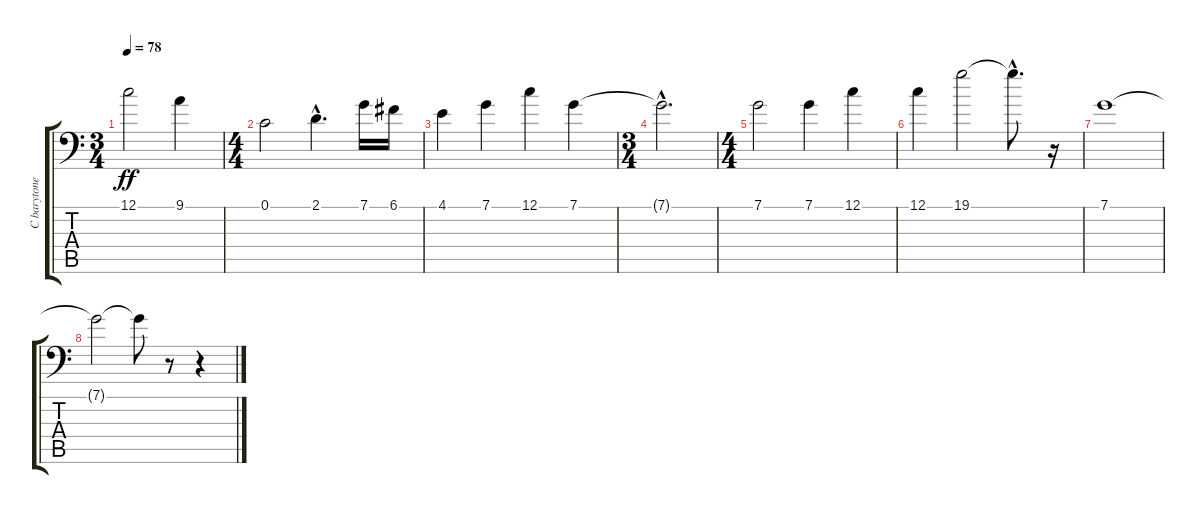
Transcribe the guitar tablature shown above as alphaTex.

\track ("C barytone" "C barytone") {instrument electricbassfinger}
\staff {score tabs}
\tuning (C3 G2 D2 A1 E1 B0) {hide}
\ts (3 4)
\tempo 78
\clef f4
\ks c
12.1.2{dy ff} 9.1.4 |
\ts (4 4)
0.1.2 2.1{hac}.4{d} 7.1.16 6.1.16 |
4.1.4 7.1.4 12.1.4 7.1.4 |
\ts (3 4)
7.1{hac t}.2{d} |
\ts (4 4)
7.1.2 7.1.4 12.1.4 |
12.1.4 19.1.2 19.1{hac t}.8{d} r.16 |
7.1.1 |
7.1{t}.2 7.1{t}.8 r.8 r.4
